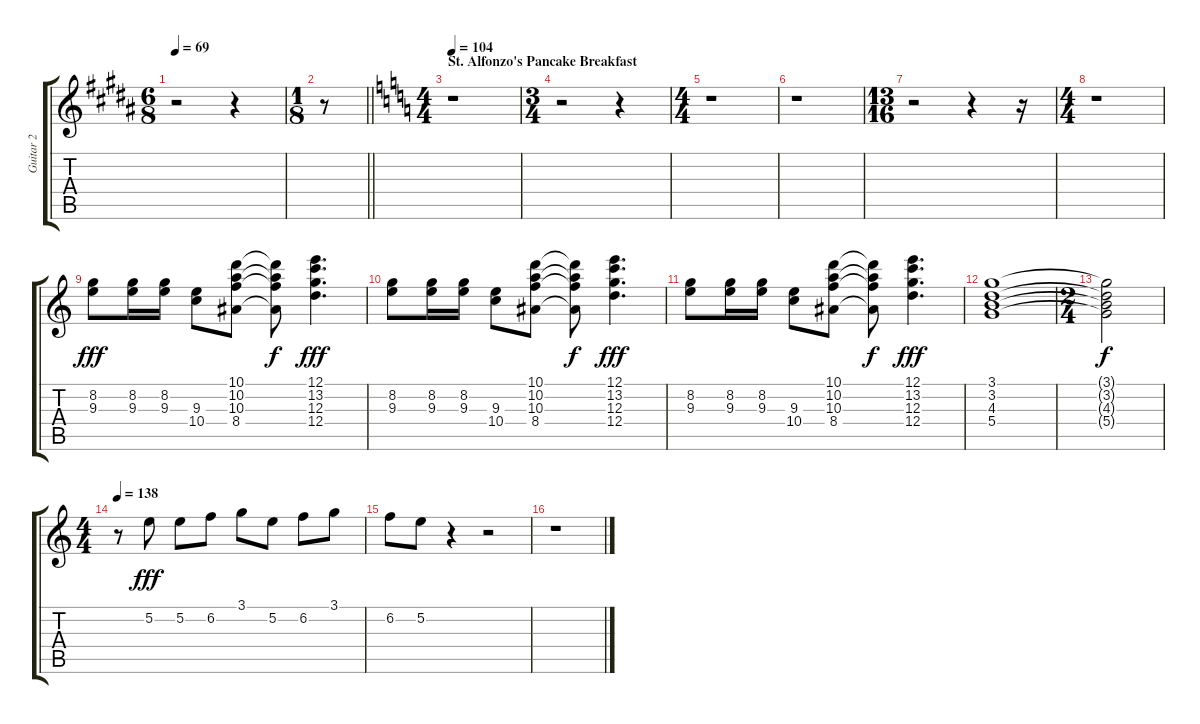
\track ("Guitar 2" "Guitar 2") {instrument electricguitarclean}
\staff {score tabs}
\tuning (E4 B3 G3 D3 A2 E2) {hide}
\ts (6 8)
\tempo 69
\clef g2
\ks b
r.2{dy fff} r.4 |
\ts (1 8)
\barLineRight lightlight
r.8 |
\ts (4 4)
\section ("" "St. Alfonzo's Pancake Breakfast")
\tempo 104
\ks c
r.1{instrument distortionguitar} |
\ts (3 4)
r.2 r.4 |
\ts (4 4)
r.1 |
r.1 |
\ts (13 16)
r.2 r.4 r.16 |
\ts (4 4)
r.1 |
(8.2 9.3).8 (8.2 9.3).16 (8.2 9.3).16 (9.3 10.4).8 (10.1 10.2 10.3 8.4).8 (10.1{t} 10.2{t} 10.3{t} 8.4{t}).8{dy f} (12.1 13.2 12.3 12.4).4{d dy fff} |
(8.2 9.3).8 (8.2 9.3).16 (8.2 9.3).16 (9.3 10.4).8 (10.1 10.2 10.3 8.4).8 (10.1{t} 10.2{t} 10.3{t} 8.4{t}).8{dy f} (12.1 13.2 12.3 12.4).4{d dy fff} |
(8.2 9.3).8 (8.2 9.3).16 (8.2 9.3).16 (9.3 10.4).8 (10.1 10.2 10.3 8.4).8 (10.1{t} 10.2{t} 10.3{t} 8.4{t}).8{dy f} (12.1 13.2 12.3 12.4).4{d dy fff} |
(3.1 3.2 4.3 5.4).1 |
\ts (2 4)
(3.1{t} 3.2{t} 4.3{t} 5.4{t}).2{dy f} |
\ts (4 4)
\tempo 138
r.8 5.2.8{dy fff} 5.2.8 6.2.8 3.1.8 5.2.8 6.2.8 3.1.8 |
6.2.8 5.2.8 r.4 r.2 |
r.1
